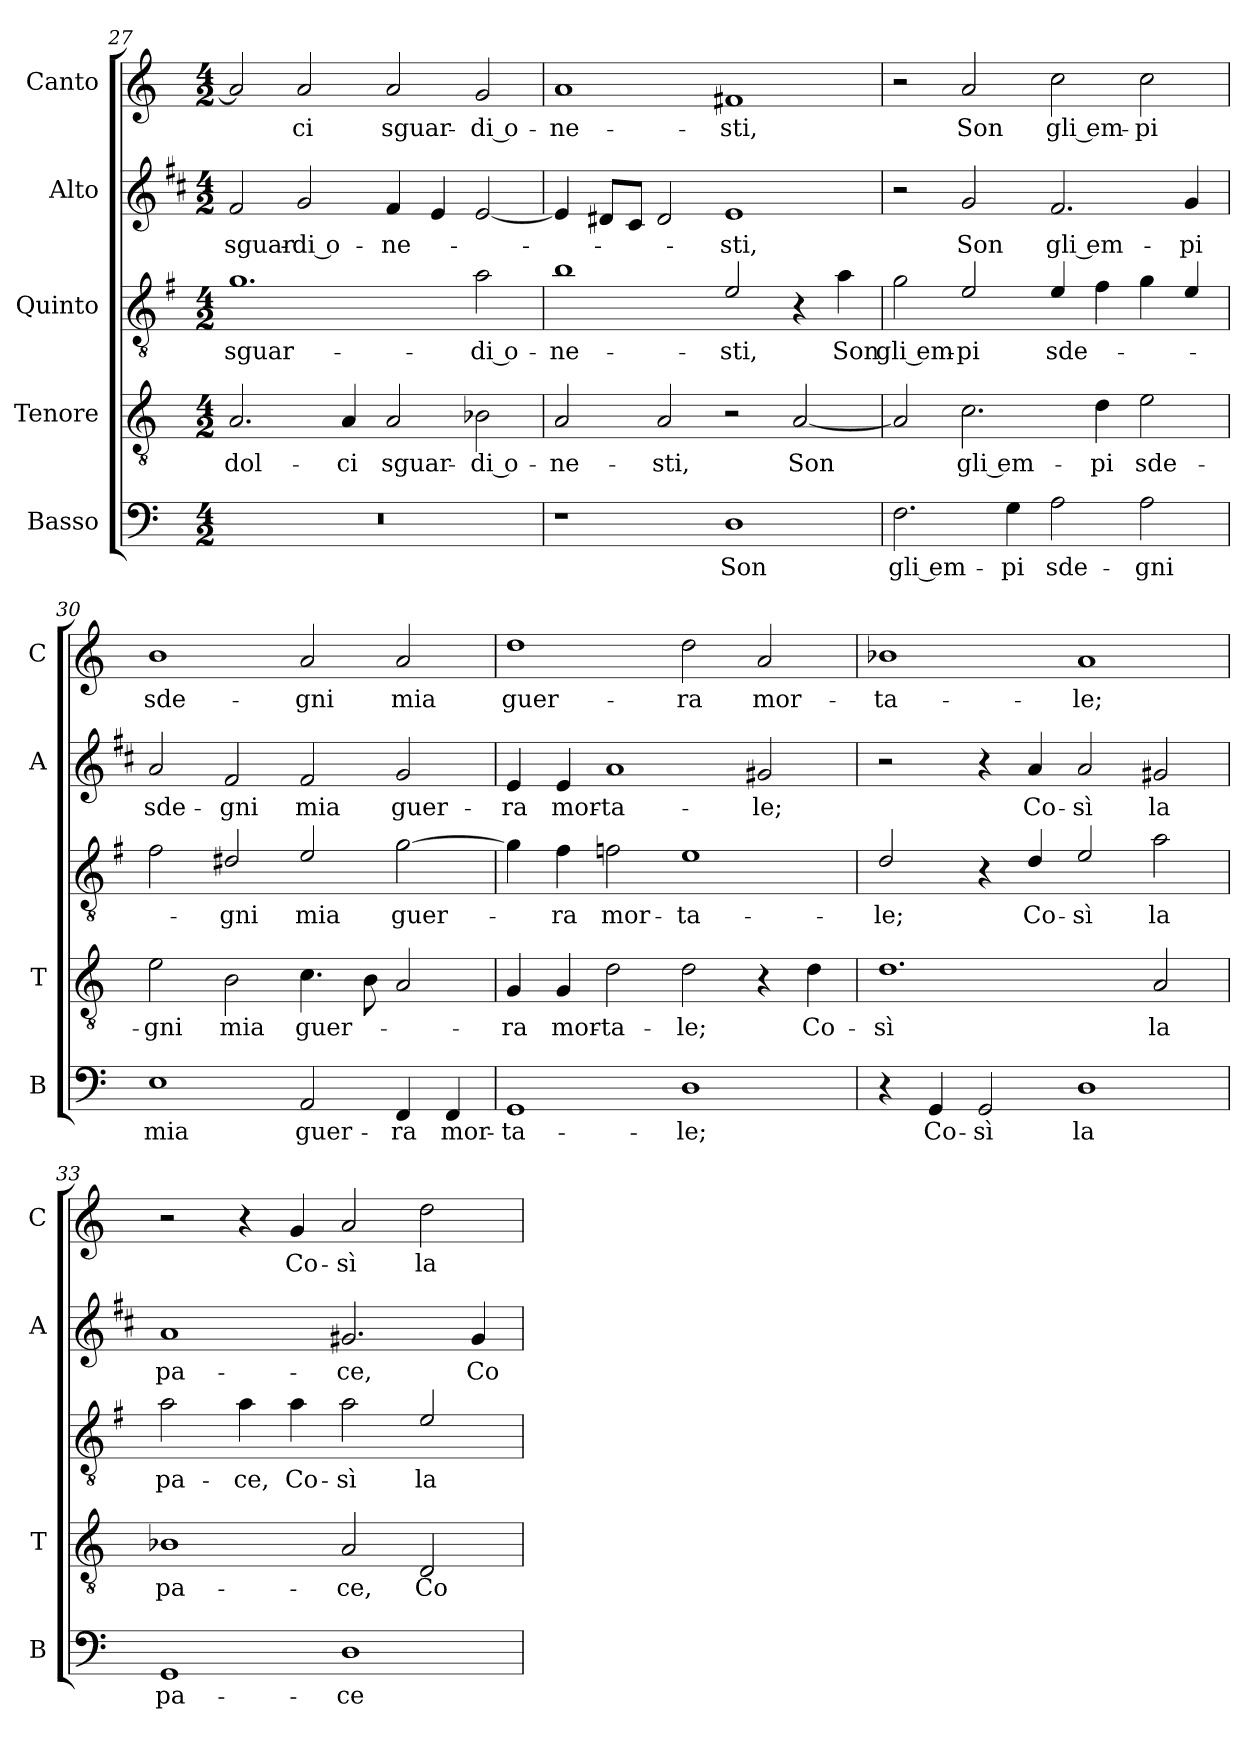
**kern	**text	**kern	**text	**kern	**text	**kern	**text	**kern	**text
*part5	*part5	*part4	*part4	*part3	*part3	*part2	*part2	*part1	*part1
*staff5	*staff5	*staff4	*staff4	*staff3	*staff3	*staff2	*staff2	*staff1	*staff1
*I"Basso	*	*I"Tenore	*	*I"Quinto	*	*I"Alto	*	*I"Canto	*
*I'B	*	*I'T	*	*	*	*I'A	*	*I'C	*
*clefF4	*	*clefGv2	*	*clefGv2	*	*clefG2	*	*clefG2	*
*	*	*	*	*ITrd4c7	*	*ITrd1c2	*	*	*
*k[]	*	*k[]	*	*k[]	*	*k[]	*	*k[]	*
*C:	*	*C:	*	*C:	*	*C:	*	*C:	*
*M4/2	*	*M4/2	*	*M4/2	*	*M4/2	*	*M4/2	*
=27	=27	=27	=27	=27	=27	=27	=27	=27	=27
!	!	!	!LO:LY:b	!	!LO:LY:b	!	!LO:LY:b	!	!
0r	.	2.A/	dol-	1.c	sguar-	2e/	sguar-	2a/]	.
!	!	!	!	!	!	!	!LO:LY:b	!	!LO:LY:b
.	.	.	.	.	.	2f/	-di o-	2a/	-ci
!	!	!	!LO:LY:b	!	!	!	!	!	!
.	.	4A/	-ci	.	.	.	.	.	.
!	!	!	!LO:LY:b	!	!	!	!LO:LY:b	!	!LO:LY:b
.	.	2A/	sguar-	.	.	4e/	-ne-	2a/	sguar-
.	.	.	.	.	.	4d/	.	.	.
!	!	!	!LO:LY:b	!	!LO:LY:b	!	!	!	!LO:LY:b
.	.	2B-X\	-di o-	2d\	-di o-	[2d/	.	2g/	-di o-
=28	=28	=28	=28	=28	=28	=28	=28	=28	=28
!	!	!	!LO:LY:b	!	!LO:LY:b	!	!	!	!LO:LY:b
1r	.	2A/	-ne-	1e	-ne-	4d/]	.	1a	-ne-
.	.	.	.	.	.	8c#X/L	.	.	.
.	.	.	.	.	.	8B/J	.	.	.
!	!	!	!LO:LY:b	!	!	!	!	!	!
.	.	2A/	-sti,	.	.	2c#/	.	.	.
!	!LO:LY:b	!	!	!	!LO:LY:b	!	!LO:LY:b	!	!LO:LY:b
1D	Son	2r	.	2A/	-sti,	1d	-sti,	1f#X	-sti,
!	!	!	!LO:LY:b	!	!	!	!	!	!
.	.	[2A/	Son	4r	.	.	.	.	.
!	!	!	!	!	!LO:LY:b	!	!	!	!
.	.	.	.	4d\	Son	.	.	.	.
=29	=29	=29	=29	=29	=29	=29	=29	=29	=29
!	!LO:LY:b	!	!	!	!LO:LY:b	!	!	!	!
2.F\	gli em-	2A/]	.	2c\	gli em-	2r	.	2r	.
!	!	!	!LO:LY:b	!	!LO:LY:b	!	!LO:LY:b	!	!LO:LY:b
.	.	2.c\	gli em-	2A/	-pi	2f/	Son	2a/	Son
!	!LO:LY:b	!	!	!	!	!	!	!	!
4G\	-pi	.	.	.	.	.	.	.	.
!	!LO:LY:b	!	!	!	!LO:LY:b	!	!LO:LY:b	!	!LO:LY:b
2A\	sde-	.	.	4A/	sde-	2.e/	gli em-	2cc\	gli em-
!	!	!	!LO:LY:b	!	!	!	!	!	!
.	.	4d\	-pi	4B\	.	.	.	.	.
!	!LO:LY:b	!	!LO:LY:b	!	!	!	!	!	!LO:LY:b
2A\	-gni	2e\	sde-	4c\	.	.	.	2cc\	-pi
!	!	!	!	!	!	!	!LO:LY:b	!	!
.	.	.	.	4A/	.	4f/	-pi	.	.
!!LO:LB:g=z
=30	=30	=30	=30	=30	=30	=30	=30	=30	=30
!	!LO:LY:b	!	!LO:LY:b	!	!	!	!LO:LY:b	!	!LO:LY:b
1E	mia	2e\	-gni	2B\	.	2g/	sde-	1b	sde-
!	!	!	!LO:LY:b	!	!LO:LY:b	!	!LO:LY:b	!	!
.	.	2B\	mia	2G#X/	-gni	2e/	-gni	.	.
!	!LO:LY:b	!	!LO:LY:b	!	!LO:LY:b	!	!LO:LY:b	!	!LO:LY:b
2AA/	guer-	4.c\	guer-	2A/	mia	2e/	mia	2a/	-gni
.	.	8B\	.	.	.	.	.	.	.
!	!LO:LY:b	!	!	!	!LO:LY:b	!	!LO:LY:b	!	!LO:LY:b
4FF/	-ra	2A/	.	[2c\	guer-	2f/	guer-	2a/	mia
!	!LO:LY:b	!	!	!	!	!	!	!	!
4FF/	mor-	.	.	.	.	.	.	.	.
=31	=31	=31	=31	=31	=31	=31	=31	=31	=31
!	!LO:LY:b	!	!LO:LY:b	!	!	!	!LO:LY:b	!	!LO:LY:b
1GG	-ta-	4G/	-ra	4c\]	.	4d/	-ra	1dd	guer-
!	!	!	!LO:LY:b	!	!LO:LY:b	!	!LO:LY:b	!	!
.	.	4G/	mor-	4B\	-ra	4d/	mor-	.	.
!	!	!	!LO:LY:b	!	!LO:LY:b	!	!LO:LY:b	!	!
.	.	2d\	-ta-	2B-X\	mor-	1g	-ta-	.	.
!	!LO:LY:b	!	!LO:LY:b	!	!LO:LY:b	!	!	!	!LO:LY:b
1D	-le;	2d\	-le;	1A	-ta-	.	.	2dd\	-ra
!	!	!	!	!	!	!	!LO:LY:b	!	!LO:LY:b
.	.	4r	.	.	.	2f#X/	-le;	2a/	mor-
!	!	!	!LO:LY:b	!	!	!	!	!	!
.	.	4d\	Co-	.	.	.	.	.	.
=32	=32	=32	=32	=32	=32	=32	=32	=32	=32
!	!	!	!LO:LY:b	!	!LO:LY:b	!	!	!	!LO:LY:b
4r	.	1.d	-sì	2G/	-le;	2r	.	1b-X	-ta-
!	!LO:LY:b	!	!	!	!	!	!	!	!
4GG/	Co-	.	.	.	.	.	.	.	.
!	!LO:LY:b	!	!	!	!	!	!	!	!
2GG/	-sì	.	.	4r	.	4r	.	.	.
!	!	!	!	!	!LO:LY:b	!	!LO:LY:b	!	!
.	.	.	.	4G/	Co-	4g/	Co-	.	.
!	!LO:LY:b	!	!	!	!LO:LY:b	!	!LO:LY:b	!	!LO:LY:b
1D	la	.	.	2A/	-sì	2g/	-sì	1a	-le;
!	!	!	!LO:LY:b	!	!LO:LY:b	!	!LO:LY:b	!	!
.	.	2A/	la	2d\	la	2f#X/	la	.	.
=33	=33	=33	=33	=33	=33	=33	=33	=33	=33
!	!LO:LY:b	!	!LO:LY:b	!	!LO:LY:b	!	!LO:LY:b	!	!
1GG	pa-	1B-X	pa-	2d\	pa-	1g	pa-	2r	.
!	!	!	!	!	!LO:LY:b	!	!	!	!
.	.	.	.	4d\	-ce,	.	.	4r	.
!	!	!	!	!	!LO:LY:b	!	!	!	!LO:LY:b
.	.	.	.	4d\	Co-	.	.	4g/	Co-
!	!LO:LY:b	!	!LO:LY:b	!	!LO:LY:b	!	!LO:LY:b	!	!LO:LY:b
1D	-ce	2A/	-ce,	2d\	-sì	2.f#X/	-ce,	2a/	-sì
!	!	!	!LO:LY:b	!	!LO:LY:b	!	!	!	!LO:LY:b
.	.	2D/	Co-	2A/	la	.	.	2dd\	la
!	!	!	!	!	!	!	!LO:LY:b	!	!
.	.	.	.	.	.	4f#/	Co-	.	.
=	=	=	=	=	=	=	=	=	=
*-	*-	*-	*-	*-	*-	*-	*-	*-	*-
